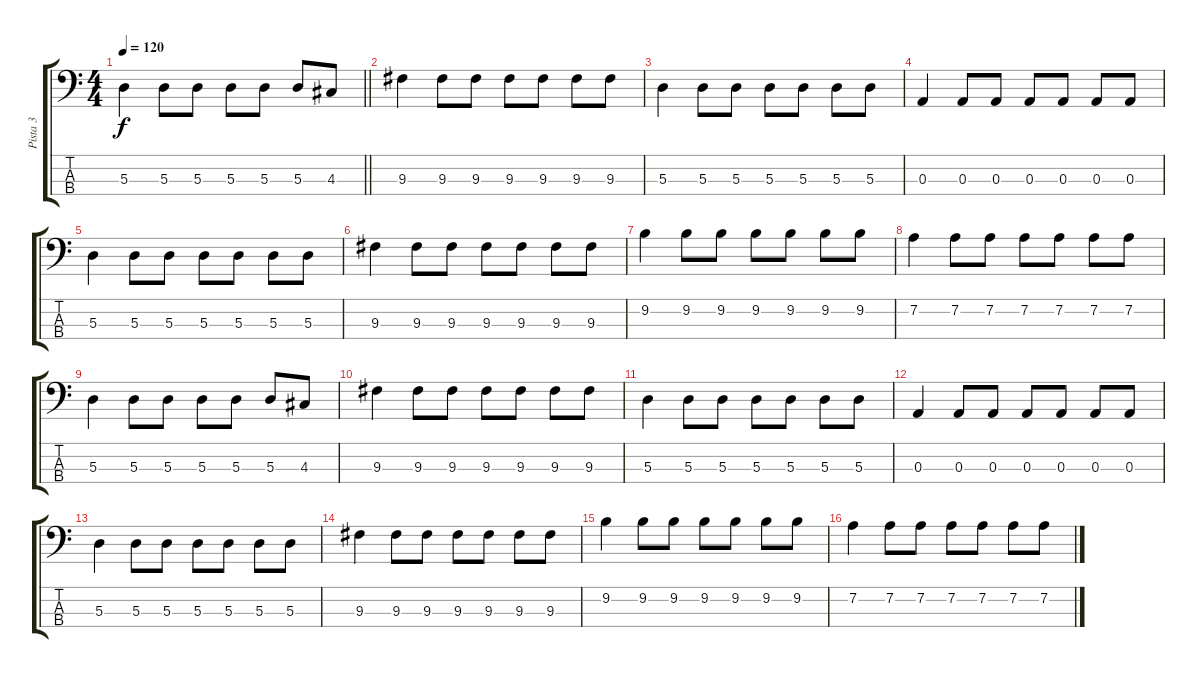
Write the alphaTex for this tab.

\track ("Pista 3" "Pista 3") {instrument electricbassfinger}
\staff {score tabs}
\tuning (G2 D2 A1 E1) {hide}
\ts (4 4)
\tempo 120
\clef f4
\barLineRight lightlight
\ks c
5.3.4{dy f} 5.3.8 5.3.8 5.3.8 5.3.8 5.3.8 4.3.8 |
9.3.4 9.3.8 9.3.8 9.3.8 9.3.8 9.3.8 9.3.8 |
5.3.4 5.3.8 5.3.8 5.3.8 5.3.8 5.3.8 5.3.8 |
0.3.4 0.3.8 0.3.8 0.3.8 0.3.8 0.3.8 0.3.8 |
5.3.4 5.3.8 5.3.8 5.3.8 5.3.8 5.3.8 5.3.8 |
9.3.4 9.3.8 9.3.8 9.3.8 9.3.8 9.3.8 9.3.8 |
9.2.4 9.2.8 9.2.8 9.2.8 9.2.8 9.2.8 9.2.8 |
7.2.4 7.2.8 7.2.8 7.2.8 7.2.8 7.2.8 7.2.8 |
5.3.4 5.3.8 5.3.8 5.3.8 5.3.8 5.3.8 4.3.8 |
9.3.4 9.3.8 9.3.8 9.3.8 9.3.8 9.3.8 9.3.8 |
5.3.4 5.3.8 5.3.8 5.3.8 5.3.8 5.3.8 5.3.8 |
0.3.4 0.3.8 0.3.8 0.3.8 0.3.8 0.3.8 0.3.8 |
5.3.4 5.3.8 5.3.8 5.3.8 5.3.8 5.3.8 5.3.8 |
9.3.4 9.3.8 9.3.8 9.3.8 9.3.8 9.3.8 9.3.8 |
9.2.4 9.2.8 9.2.8 9.2.8 9.2.8 9.2.8 9.2.8 |
7.2.4 7.2.8 7.2.8 7.2.8 7.2.8 7.2.8 7.2.8
